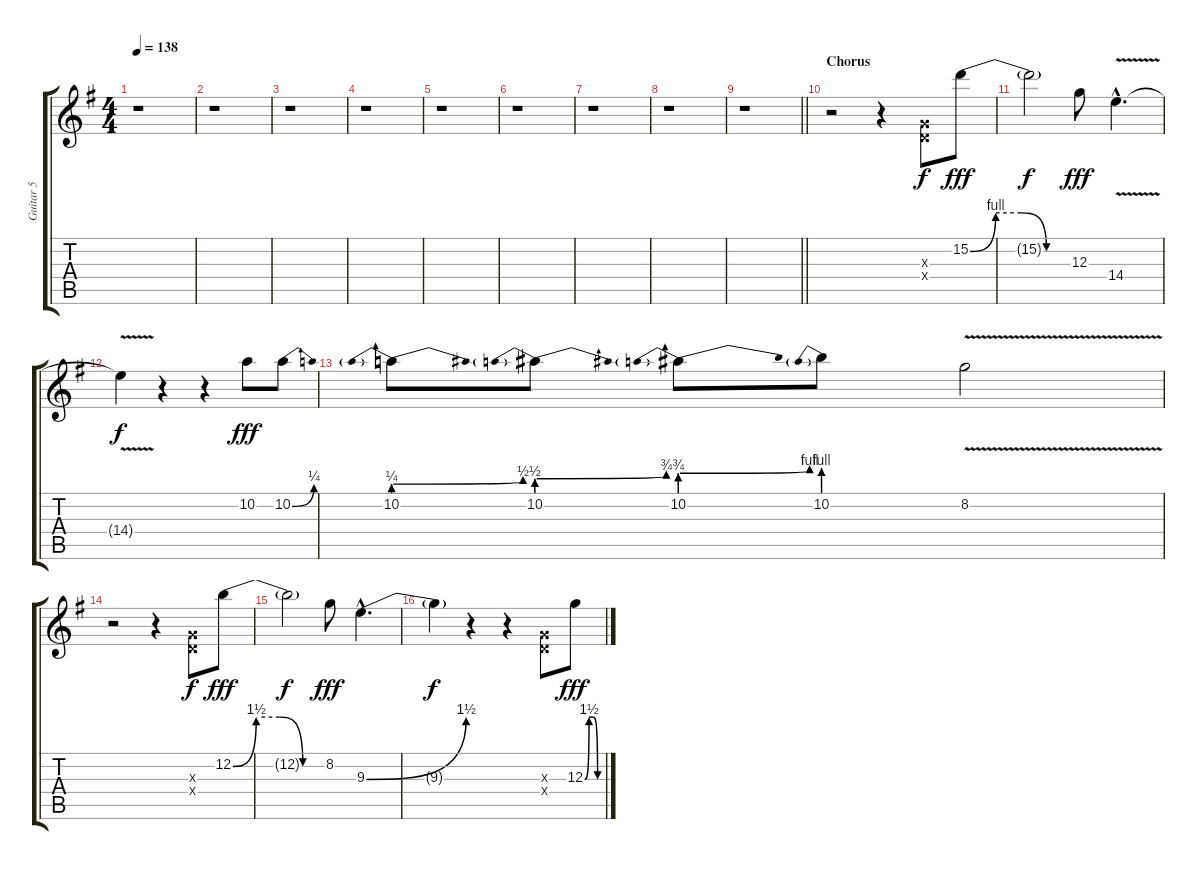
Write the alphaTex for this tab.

\track ("Guitar 5" "Guitar 5") {instrument distortionguitar}
\staff {score tabs}
\tuning (E4 B3 G3 D3 A2 E2) {hide}
\ts (4 4)
\tempo 138
\clef g2
\ks g
r.1{dy f} |
r.1 |
r.1 |
r.1 |
r.1 |
r.1 |
r.1 |
r.1 |
\barLineRight lightlight
r.1 |
\section ("" "Chorus")
r.2 r.4 (0.3{x} 0.4{x}).8 15.2{be (custom 0 0 15 4 30 4 45 0 60 0)}.8{dy fff} |
15.2{t}.2{dy f} 12.3.8{dy fff} 14.4{v hac}.4{d} |
14.4{t}.4{dy f} r.4 r.4 10.2.8{dy fff} 10.2{be (bend 0 0 60 1)}.8 |
10.2{be (prebendbend 0 1 60 2)}.8 10.2{be (prebendbend 0 2 60 3)}.8 10.2{be (prebendbend 0 3 60 4)}.8 10.2{be (prebend 0 4 60 4)}.8 8.2{v}.2 |
r.2 r.4 (0.3{x} 0.4{x}).8{dy f} 12.2{be (custom 0 0 15 6 30 6 45 0 60 0)}.8{dy fff} |
12.2{t}.2{dy f} 8.2.8{dy fff} 9.3{be (bend 0 0 60 6) hac}.4{d} |
9.3{t}.4{dy f} r.4 r.4 (0.3{x} 0.4{x}).8 12.3{be (custom 0 0 15 6 30 6 45 0 60 0)}.8{dy fff}
